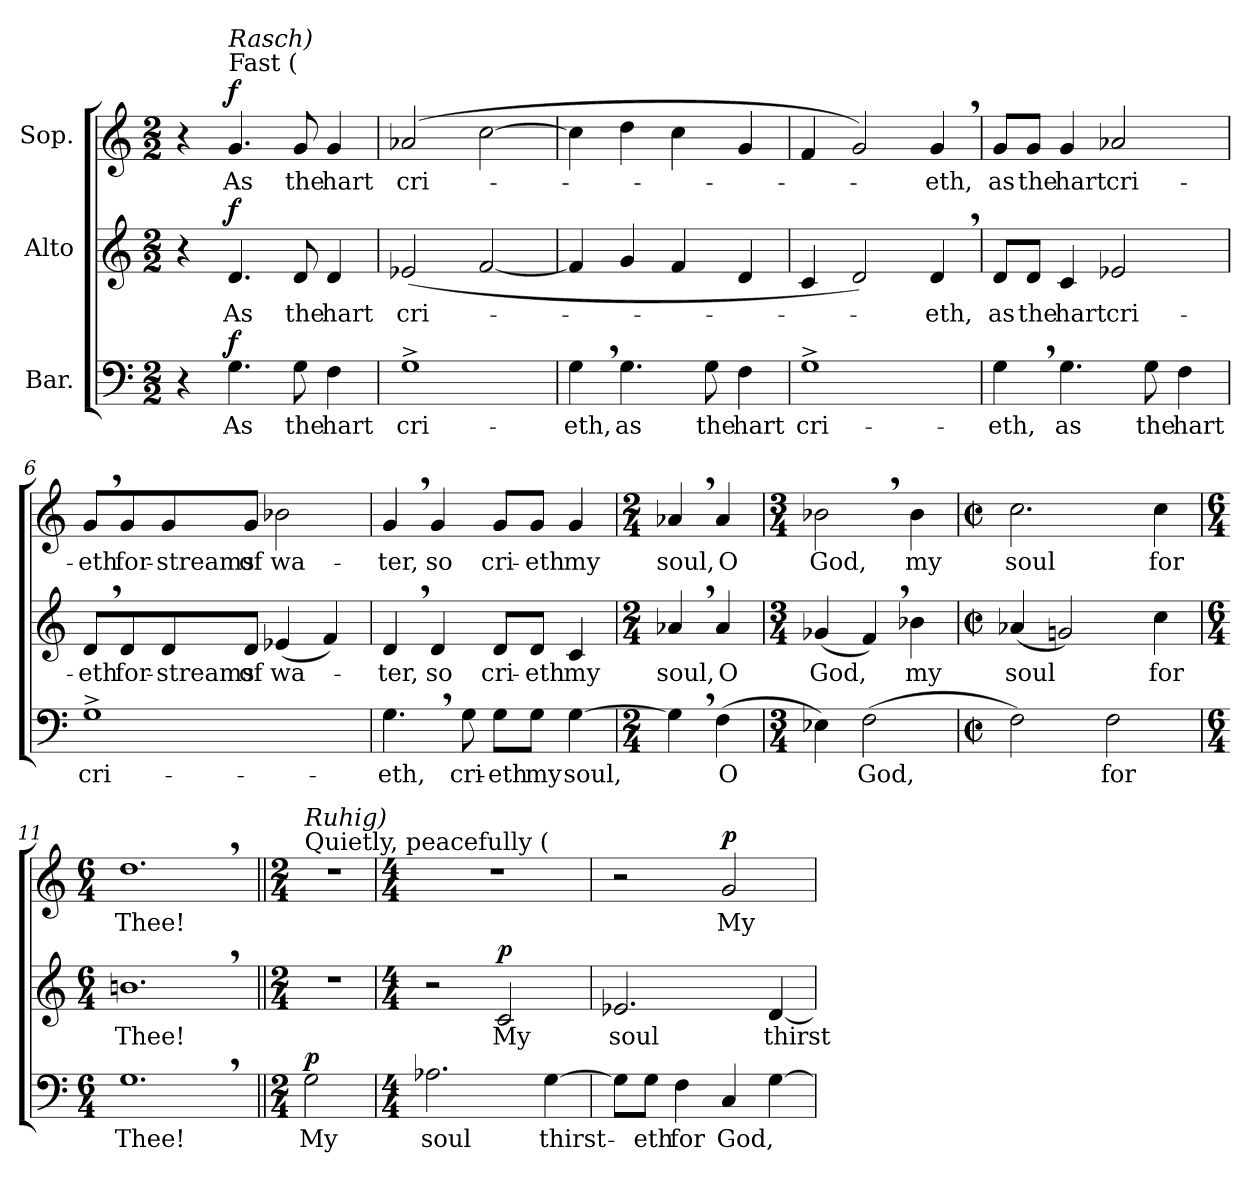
**kern	**text	**dynam	**kern	**text	**dynam	**kern	**text	**dynam
*part3	*part3	*part3	*part2	*part2	*part2	*part1	*part1	*part1
*staff3	*staff3	*staff3	*staff2	*staff2	*staff2	*staff1	*staff1	*staff1
*I"Bar.	*	*	*I"Alto	*	*	*I"Sop.	*	*
*clefF4	*	*	*clefG2	*	*	*clefG2	*	*
*k[]	*	*	*k[]	*	*	*k[]	*	*
*C:	*	*	*C:	*	*	*C:	*	*
*M2/2	*	*	*M2/2	*	*	*M2/2	*	*
=1	=1	=1	=1	=1	=1	=1	=1	=1
4r	.	.	4r	.	.	4r	.	.
!	!	!	!	!	!	!LO:TX:a:t=Fast (	!	!
!	!	!	!	!	!	!LO:TX:a:i:t=Rasch)	!	!
!	!LO:LY:b	!LO:DY:a	!	!LO:LY:b	!LO:DY:a	!	!LO:LY:b	!LO:DY:a
4.G\	As	f	4.d/	As	f	4.g/	As	f
!	!LO:LY:b	!	!	!LO:LY:b	!	!	!LO:LY:b	!
8G\	the	.	8d/	the	.	8g/	the	.
!	!LO:LY:b	!	!	!LO:LY:b	!	!	!LO:LY:b	!
4F\	hart	.	4d/	hart	.	4g/	hart	.
=2	=2	=2	=2	=2	=2	=2	=2	=2
!	!LO:LY:b	!	!	!LO:LY:b	!	!	!LO:LY:b	!
1G^>	cri-	.	(<2e-X/	cri-	.	(2a-X/	cri-	.
.	.	.	[2f/	.	.	[2cc\	.	.
=3	=3	=3	=3	=3	=3	=3	=3	=3
!	!LO:LY:b	!	!	!	!	!	!	!
4G,>\	-eth,	.	4f/]	.	.	4cc\]	.	.
!	!LO:LY:b	!	!	!	!	!	!	!
4.G\	as	.	4g/	.	.	4dd\	.	.
.	.	.	4f/	.	.	4cc\	.	.
!	!LO:LY:b	!	!	!	!	!	!	!
8G\	the	.	.	.	.	.	.	.
!	!LO:LY:b	!	!	!	!	!	!	!
4F\	hart	.	4d/	.	.	4g/	.	.
=4	=4	=4	=4	=4	=4	=4	=4	=4
!	!LO:LY:b	!	!	!	!	!	!	!
1G^>	cri-	.	4c/	.	.	4f/	.	.
.	.	.	2d/)	.	.	2g/)	.	.
!	!	!	!	!LO:LY:b	!	!	!LO:LY:b	!
.	.	.	4d,>/	-eth,	.	4g,>/	-eth,	.
=5	=5	=5	=5	=5	=5	=5	=5	=5
!	!LO:LY:b	!	!	!LO:LY:b	!	!	!LO:LY:b	!
4G,>\	-eth,	.	8d/L	as	.	8g/L	as	.
!	!	!	!	!LO:LY:b	!	!	!LO:LY:b	!
.	.	.	8d/J	the	.	8g/J	the	.
!	!LO:LY:b	!	!	!LO:LY:b	!	!	!LO:LY:b	!
4.G\	as	.	4c/	hart	.	4g/	hart	.
!	!	!	!	!LO:LY:b	!	!	!LO:LY:b	!
.	.	.	2e-X/	cri-	.	2a-X/	cri-	.
!	!LO:LY:b	!	!	!	!	!	!	!
8G\	the	.	.	.	.	.	.	.
!	!LO:LY:b	!	!	!	!	!	!	!
4F\	hart	.	.	.	.	.	.	.
!!LO:LB:g=z
=6	=6	=6	=6	=6	=6	=6	=6	=6
!	!LO:LY:b	!	!	!LO:LY:b	!	!	!LO:LY:b	!
1G^>	cri-	.	8d,>/L	-eth	.	8g,>/L	-eth	.
!	!	!	!	!LO:LY:b	!	!	!LO:LY:b	!
.	.	.	8d/	for-	.	8g/	for-	.
!	!	!	!	!LO:LY:b	!	!	!LO:LY:b	!
.	.	.	8d/	-streams	.	8g/	-streams	.
!	!	!	!	!LO:LY:b	!	!	!LO:LY:b	!
.	.	.	8d/J	of	.	8g/J	of	.
!	!	!	!	!LO:LY:b	!	!	!LO:LY:b	!
.	.	.	(<4e-X/	wa-	.	2b-X\	wa-	.
.	.	.	4f/)	.	.	.	.	.
=7	=7	=7	=7	=7	=7	=7	=7	=7
!	!LO:LY:b	!	!	!LO:LY:b	!	!	!LO:LY:b	!
4.G,>\	-eth,	.	4d,>/	-ter,	.	4g,>/	-ter,	.
!	!	!	!	!LO:LY:b	!	!	!LO:LY:b	!
.	.	.	4d/	so	.	4g/	so	.
!	!LO:LY:b	!	!	!	!	!	!	!
8G\	cri-	.	.	.	.	.	.	.
!	!LO:LY:b	!	!	!LO:LY:b	!	!	!LO:LY:b	!
8G\L	-eth	.	8d/L	cri-	.	8g/L	cri-	.
!	!LO:LY:b	!	!	!LO:LY:b	!	!	!LO:LY:b	!
8G\J	my	.	8d/J	-eth	.	8g/J	-eth	.
!	!LO:LY:b	!	!	!LO:LY:b	!	!	!LO:LY:b	!
[4G\	soul,	.	4c/	my	.	4g/	my	.
=8	=8	=8	=8	=8	=8	=8	=8	=8
*M2/4	*	*	*M2/4	*	*	*M2/4	*	*
!	!	!	!	!LO:LY:b	!	!	!LO:LY:b	!
4G,>\]	.	.	4a-X,>/	soul,	.	4a-X,>/	soul,	.
!	!LO:LY:b	!	!	!LO:LY:b	!	!	!LO:LY:b	!
(>4F\	O	.	4a-/	O	.	4a-/	O	.
=9	=9	=9	=9	=9	=9	=9	=9	=9
*M3/4	*	*	*M3/4	*	*	*M3/4	*	*
!	!	!	!	!LO:LY:b	!	!	!LO:LY:b	!
4E-X\)	.	.	(<4g-X/	God,	.	2b-X,>\	God,	.
!	!LO:LY:b	!	!	!	!	!	!	!
(>2F\	God,	.	4f,>/)	.	.	.	.	.
!	!	!	!	!LO:LY:b	!	!	!LO:LY:b	!
.	.	.	4b-X\	my	.	4b-\	my	.
!!LO:LB:g=z
=10	=10	=10	=10	=10	=10	=10	=10	=10
*M2/2	*	*	*M2/2	*	*	*M2/2	*	*
*met(c|)	*	*	*met(c|)	*	*	*met(c|)	*	*
!	!	!	!	!LO:LY:b	!	!	!LO:LY:b	!
2F\)	.	.	(<4a-X/	soul	.	2.cc\	soul	.
.	.	.	2gn/)	.	.	.	.	.
!	!LO:LY:b	!	!	!	!	!	!	!
2F\	for	.	.	.	.	.	.	.
!	!	!	!	!LO:LY:b	!	!	!LO:LY:b	!
.	.	.	4cc\	for	.	4cc\	for	.
=11	=11	=11	=11	=11	=11	=11	=11	=11
*M6/4	*	*	*M6/4	*	*	*M6/4	*	*
!	!LO:LY:b	!	!	!LO:LY:b	!	!	!LO:LY:b	!
1.G,>	Thee!	.	1.bn,>	Thee!	.	1.dd,>	Thee!	.
=12||	=12||	=12||	=12||	=12||	=12||	=12||	=12||	=12||
*M2/4	*	*	*M2/4	*	*	*M2/4	*	*
!	!	!	!	!	!	!LO:TX:a:t=Quietly, peacefully (	!	!
!	!	!	!	!	!	!LO:TX:a:i:t=Ruhig)	!	!
!	!LO:LY:b	!LO:DY:a	!	!	!	!	!	!
2G\	My	p	2r	.	.	2r	.	.
=13	=13	=13	=13	=13	=13	=13	=13	=13
*M4/4	*	*	*M4/4	*	*	*M4/4	*	*
!	!LO:LY:b	!	!	!	!	!	!	!
2.A-X\	soul	.	2r	.	.	1r	.	.
!	!	!	!	!LO:LY:b	!LO:DY:a	!	!	!
.	.	.	2c/	My	p	.	.	.
!	!LO:LY:b	!	!	!	!	!	!	!
[4G\	thirst-	.	.	.	.	.	.	.
=14	=14	=14	=14	=14	=14	=14	=14	=14
!	!	!	!	!LO:LY:b	!	!	!	!
8G\L]	.	.	2.e-X/	soul	.	2r	.	.
!	!LO:LY:b	!	!	!	!	!	!	!
8G\J	-eth	.	.	.	.	.	.	.
!	!LO:LY:b	!	!	!	!	!	!	!
4F\	for	.	.	.	.	.	.	.
!	!LO:LY:b	!	!	!	!	!	!LO:LY:b	!LO:DY:a
4C/	God,	.	.	.	.	2g/	My	p
!	!	!	!	!LO:LY:b	!	!	!	!
[4G\	.	.	[4d/	thirst-	.	.	.	.
=	=	=	=	=	=	=	=	=
*-	*-	*-	*-	*-	*-	*-	*-	*-
